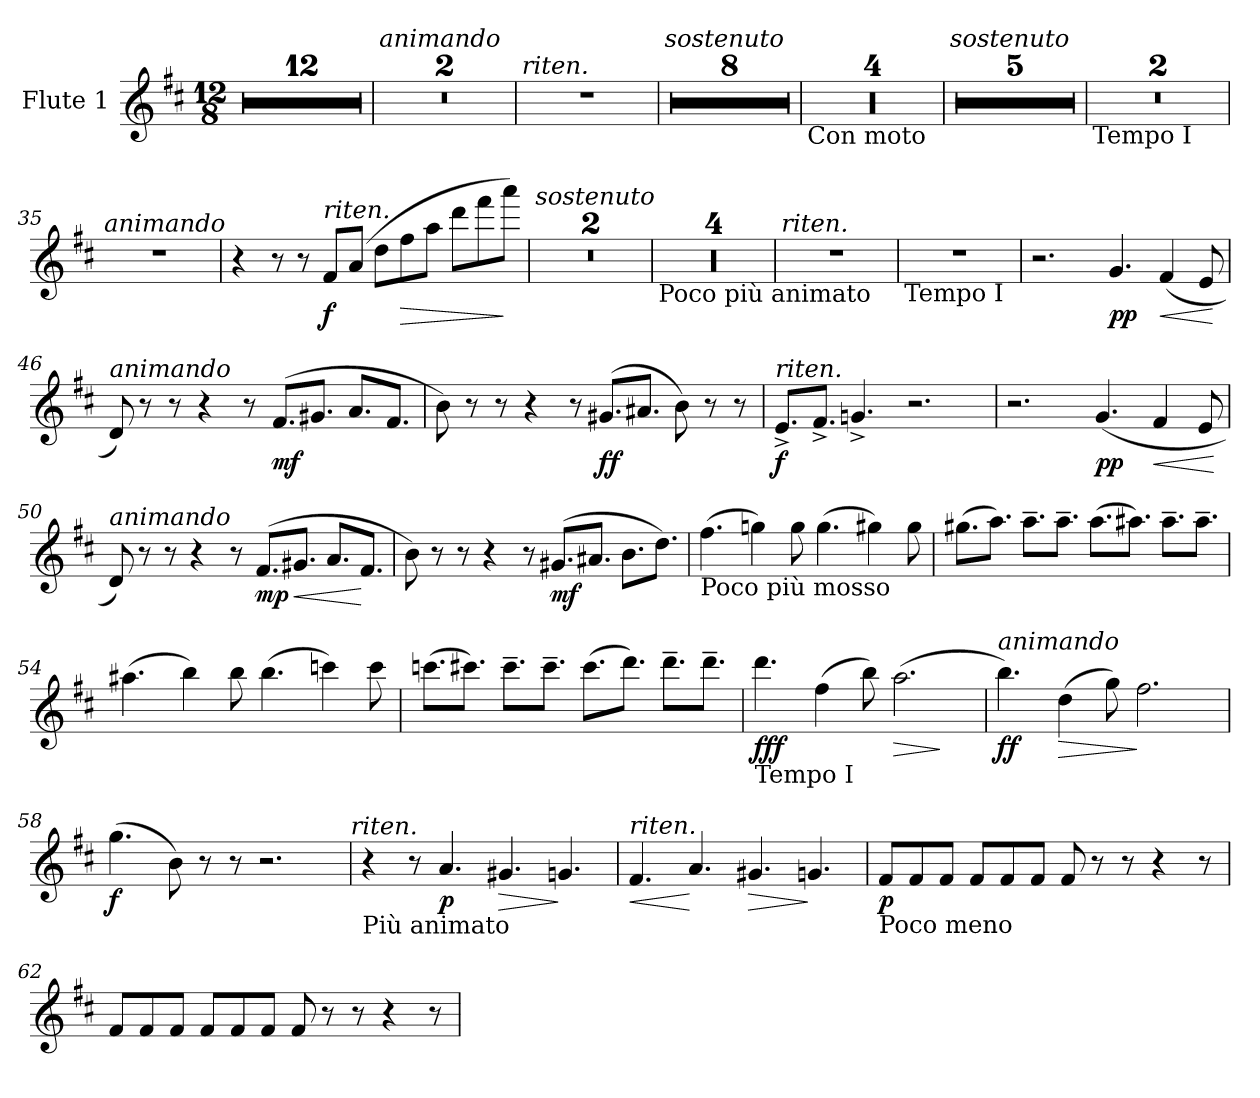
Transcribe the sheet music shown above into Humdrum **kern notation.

**kern	**dynam
*part1	*part1
*staff1	*staff1
*I"Flute 1	*
*I'Fl	*
*clefG2	*
*k[f#c#]	*
!!LO:TX:omd:t=Andante cantibile, con alcuna licenza
*M12/8	*
*MM72	*
=1	=1
1.r	.
=2	=2
1.r	.
=3	=3
1.r	.
=4	=4
1.r	.
=5	=5
1.r	.
=6	=6
1.r	.
=7	=7
1.r	.
=8	=8
1.r	.
=9	=9
1.r	.
=10	=10
1.r	.
=11	=11
1.r	.
=12	=12
1.r	.
=13	=13
!LO:TX:a:i:t=animando	!
1.r	.
=14	=14
1.r	.
=15	=15
!LO:TX:a:i:t=riten.	!
1.r	.
=16	=16
!LO:TX:a:i:t=sostenuto	!
1.r	.
=17	=17
1.r	.
=18	=18
1.r	.
=19	=19
1.r	.
=20	=20
1.r	.
=21	=21
1.r	.
=22	=22
1.r	.
=23	=23
1.r	.
=24	=24
!LO:TX:b:t=Con moto	!
1.r	.
=25	=25
1.r	.
=26	=26
1.r	.
=27	=27
1.r	.
=28	=28
!LO:TX:a:i:t=sostenuto	!
1.r	.
=29	=29
1.r	.
=30	=30
1.r	.
=31	=31
1.r	.
=32	=32
1.r	.
=33	=33
!LO:TX:b:t=Tempo I	!
1.r	.
=34	=34
1.r	.
=35	=35
!LO:TX:a:i:t=animando	!
1.r	.
=36	=36
4r	.
8r	.
8r	.
!LO:TX:a:i:t=riten.	!
8f#/L	f
(8a/J	.
8dd\L	.
!	!LO:HP:b
8ff#\	>
8aa\J	.
8ddd\L	.
8fff#\	.
8aaa\J)	]
=37	=37
!LO:TX:a:i:t=sostenuto	!
1.r	.
=38	=38
1.r	.
=39	=39
!LO:TX:b:t=Poco più animato	!
1.r	.
=40	=40
1.r	.
=41	=41
1.r	.
=42	=42
1.r	.
=43	=43
!LO:TX:a:i:t=riten.	!
1.r	.
=44	=44
!LO:TX:b:t=Tempo I	!
1.r	.
=45	=45
2.r	.
4.g/	pp
!	!LO:HP:b
(4f#/	<
8e/	.
.	[
=46	=46
!LO:TX:a:i:t=animando	!
8d/)	.
8r	.
8r	.
4r	.
8r	.
(8.f#/L	mf
8.g#X/J	.
8.a/L	.
8.f#/J	.
=47	=47
8b\)	.
8r	.
8r	.
4r	.
8r	.
(8.g#X/L	ff
8.a#X/J	.
8b\)	.
8r	.
8r	.
=48	=48
!LO:TX:a:i:t=riten.	!
8.e^/L	f
8.f#^/J	.
4.gn^/	.
2.r	.
=49	=49
2.r	.
(4.g/	pp
!	!LO:HP:b
4f#/	<
8e/	.
.	[
=50	=50
!LO:TX:a:i:t=animando	!
8d/)	.
8r	.
8r	.
4r	.
8r	.
(8.f#/L	mp
!	!LO:HP:b
8.g#X/J	<
8.a/L	.
8.f#/J	[
=51	=51
8b\)	.
8r	.
8r	.
4r	.
8r	.
(8.g#X/L	mf
8.a#X/J	.
8.b\L	.
8.dd\J)	.
=52	=52
!LO:TX:b:t=Poco più mosso	!
(4.ff#\	.
4ggn\)	.
8gg\	.
(4.gg\	.
4gg#X\)	.
8gg#\	.
=53	=53
(8.gg#X\L	.
8.aa\J)	.
8.aa~\L	.
8.aa~\J	.
(8.aa\L	.
8.aa#X\J)	.
8.aa#~\L	.
8.aa#~\J	.
=54	=54
(4.aa#X\	.
4bb\)	.
8bb\	.
(4.bb\	.
4cccn\)	.
8ccc\	.
=55	=55
(8.cccn\L	.
8.ccc#X\J)	.
8.ccc#~\L	.
8.ccc#~\J	.
(8.ccc#\L	.
8.ddd\J)	.
8.ddd~\L	.
8.ddd~\J	.
=56	=56
!LO:TX:b:t=Tempo I	!
4.ddd\	fff
(4ff#\	.
8bb\)	.
!	!LO:HP:b
(2.aa\	>
.	]
=57	=57
!LO:TX:a:i:t=animando	!
4.bb\)	ff
!	!LO:HP:b
(4dd\	>
8gg\)	.
2.ff#\	]
=58	=58
(4.gg\	f
8b\)	.
8r	.
8r	.
2.r	.
!LO:TX:a:i:t=riten.	!
=59	=59
!LO:TX:b:t=Più animato	!
4r	.
8r	.
4.a/	p
!	!LO:HP:b
4.g#X/	>
4.gn/	]
=60	=60
!LO:TX:a:i:t=riten.	!
!	!LO:HP:b
4.f#/	<
4.a/	[
!	!LO:HP:b
4.g#X/	>
4.gn/	]
=61	=61
!LO:TX:b:t=Poco meno	!
8f#/L	p
8f#/	.
8f#/J	.
8f#/L	.
8f#/	.
8f#/J	.
8f#/	.
8r	.
8r	.
4r	.
8r	.
=62	=62
8f#/L	.
8f#/	.
8f#/J	.
8f#/L	.
8f#/	.
8f#/J	.
8f#/	.
8r	.
8r	.
4r	.
8r	.
=	=
*-	*-
